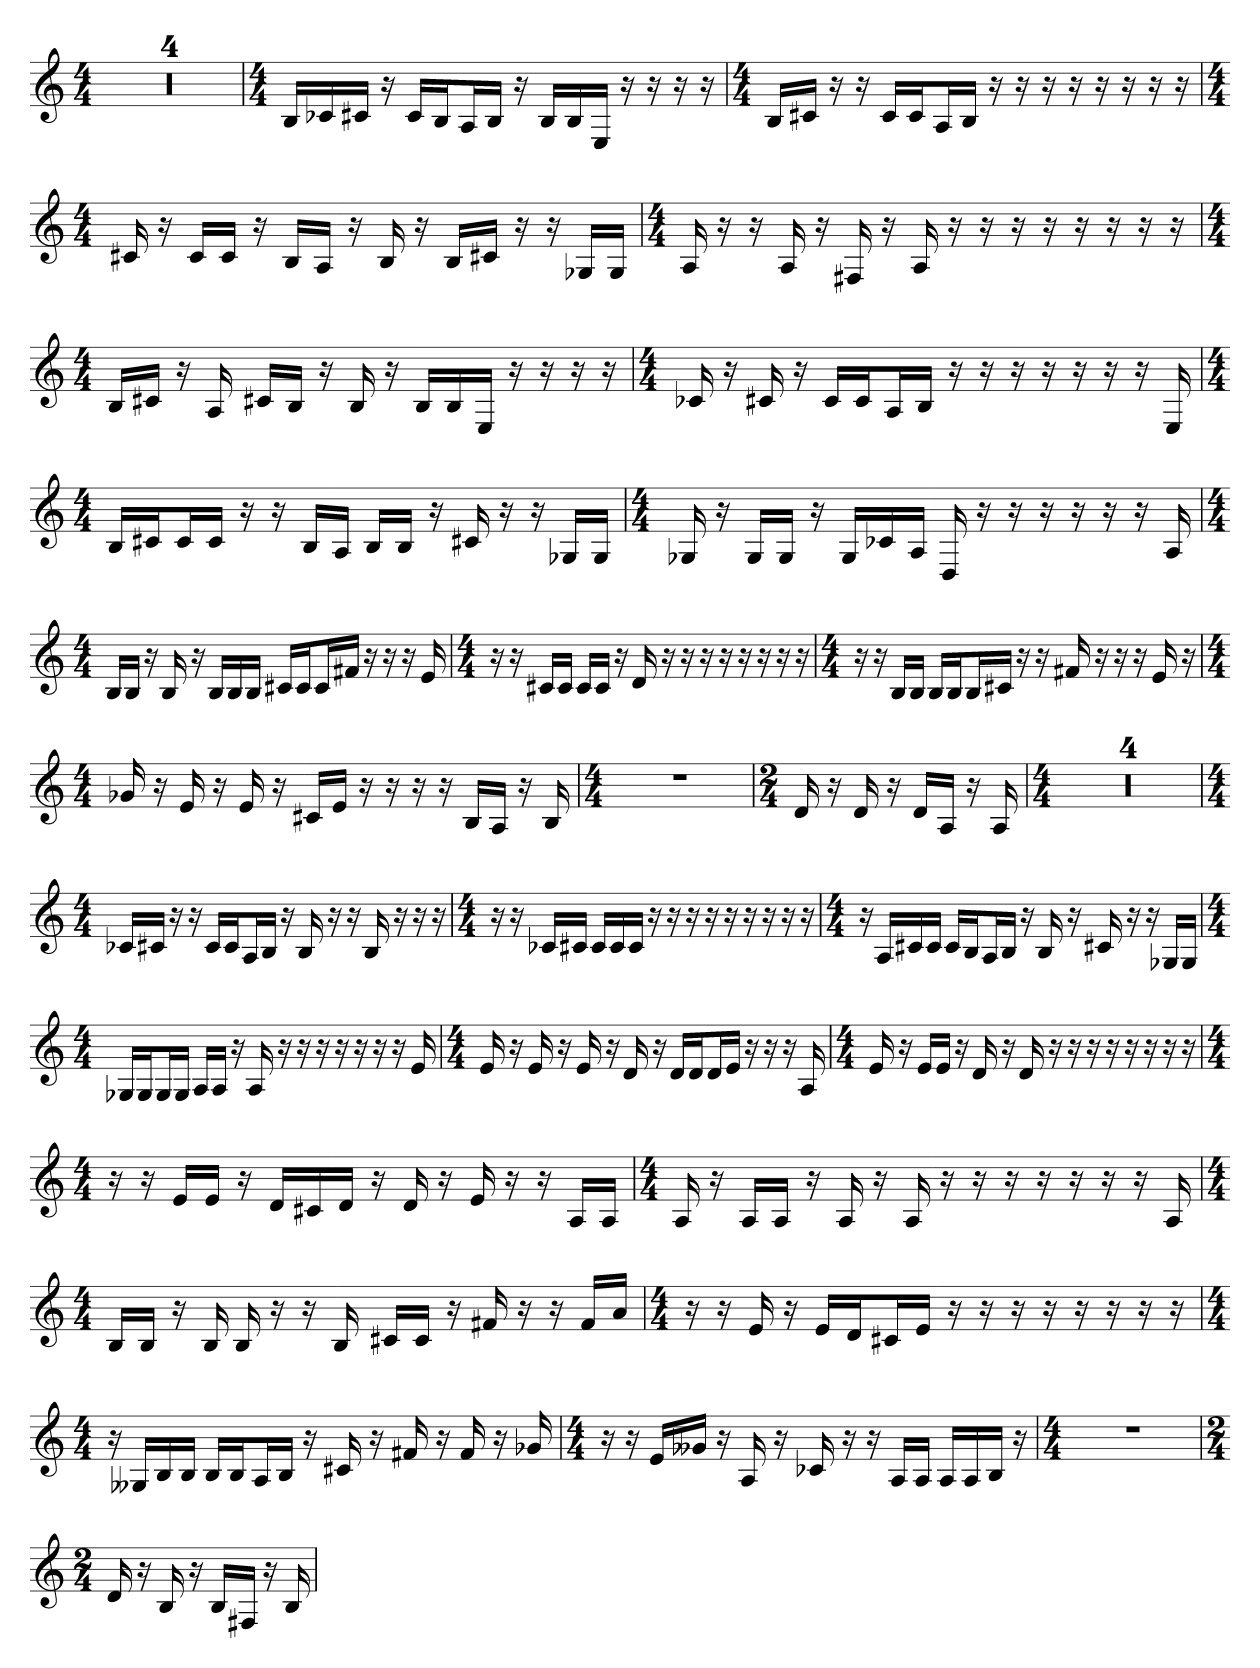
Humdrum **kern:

**kern
*part1
*staff1
*M4/4
=
1r
=
*M4/4
1r
=
*M4/4
1r
=
*M4/4
1r
=
*M4/4
16BLL
16c-X
16c#XJJ
16r
16c#LL
16BJ
16AL
16BJJ
16r
16BLL
16B
16EJJ
16r
16r
16r
16r
=
*M4/4
16BLL
16c#XJJ
16r
16r
16c#LL
16c#J
16AL
16BJJ
16r
16r
16r
16r
16r
16r
16r
16r
=
*M4/4
16c#X
16r
16c#LL
16c#JJ
16r
16BLL
16AJJ
16r
16B
16r
16BLL
16c#XJJ
16r
16r
16G-XLL
16G-JJ
=
*M4/4
16A
16r
16r
16A
16r
16F#X
16r
16A
16r
16r
16r
16r
16r
16r
16r
16r
=
*M4/4
16BLL
16c#XJJ
16r
16A
16c#XLL
16BJJ
16r
16B
16r
16BLL
16B
16EJJ
16r
16r
16r
16r
=
*M4/4
16c-X
16r
16c#X
16r
16c#LL
16c#J
16AL
16BJJ
16r
16r
16r
16r
16r
16r
16r
16E
=
*M4/4
16BLL
16c#XJ
16c#L
16c#JJ
16r
16r
16BLL
16AJJ
16BLL
16BJJ
16r
16c#X
16r
16r
16G-XLL
16G-JJ
=
*M4/4
16G-X
16r
16G-LL
16G-JJ
16r
16G-LL
16c-X
16AJJ
16D
16r
16r
16r
16r
16r
16r
16A
=
*M4/4
16BLL
16BJJ
16r
16B
16r
16BLL
16B
16BJJ
16c#XLL
16c#J
16c#L
16f#XJJ
16r
16r
16r
16e
=
*M4/4
16r
16r
16c#XLL
16c#JJ
16c#LL
16c#JJ
16r
16d
16r
16r
16r
16r
16r
16r
16r
16r
=
*M4/4
16r
16r
16BLL
16BJJ
16BLL
16BJ
16BL
16c#XJJ
16r
16r
16f#X
16r
16r
16r
16e
16r
=
*M4/4
16g-X
16r
16e
16r
16e
16r
16c#XLL
16eJJ
16r
16r
16r
16r
16BLL
16AJJ
16r
16B
=
*M4/4
1r
=
*M2/4
16d
16r
16d
16r
16dLL
16AJJ
16r
16A
=
*M4/4
1r
=
*M4/4
1r
=
*M4/4
1r
=
*M4/4
1r
=
*M4/4
16c-XLL
16c#XJJ
16r
16r
16c#LL
16c#J
16AL
16BJJ
16r
16B
16r
16r
16B
16r
16r
16r
=
*M4/4
16r
16r
16c-XLL
16c#XJJ
16c#LL
16c#
16c#JJ
16r
16r
16r
16r
16r
16r
16r
16r
16r
=
*M4/4
16r
16ALL
16c#X
16c#JJ
16c#LL
16BJ
16AL
16BJJ
16r
16B
16r
16c#X
16r
16r
16G-XLL
16G-JJ
=
*M4/4
16G-XLL
16G-J
16G-L
16G-JJ
16ALL
16AJJ
16r
16A
16r
16r
16r
16r
16r
16r
16r
16e
=
*M4/4
16e
16r
16e
16r
16e
16r
16d
16r
16dLL
16dJ
16dL
16eJJ
16r
16r
16r
16A
=
*M4/4
16e
16r
16eLL
16eJJ
16r
16d
16r
16d
16r
16r
16r
16r
16r
16r
16r
16r
=
*M4/4
16r
16r
16eLL
16eJJ
16r
16dLL
16c#X
16dJJ
16r
16d
16r
16e
16r
16r
16ALL
16AJJ
=
*M4/4
16A
16r
16ALL
16AJJ
16r
16A
16r
16A
16r
16r
16r
16r
16r
16r
16r
16A
=
*M4/4
16BLL
16BJJ
16r
16B
16B
16r
16r
16B
16c#XLL
16c#JJ
16r
16f#X
16r
16r
16f#LL
16aJJ
=
*M4/4
16r
16r
16e
16r
16eLL
16dJ
16c#XL
16eJJ
16r
16r
16r
16r
16r
16r
16r
16r
=
*M4/4
16r
16G--XLL
16B
16BJJ
16BLL
16BJ
16AL
16BJJ
16r
16c#X
16r
16f#X
16r
16f#
16r
16g-X
=
*M4/4
16r
16r
16eLL
16g--XJJ
16r
16A
16r
16c-X
16r
16r
16ALL
16AJJ
16ALL
16A
16BJJ
16r
=
*M4/4
1r
=
*M2/4
16d
16r
16B
16r
16BLL
16F#XJJ
16r
16B
=
*-
